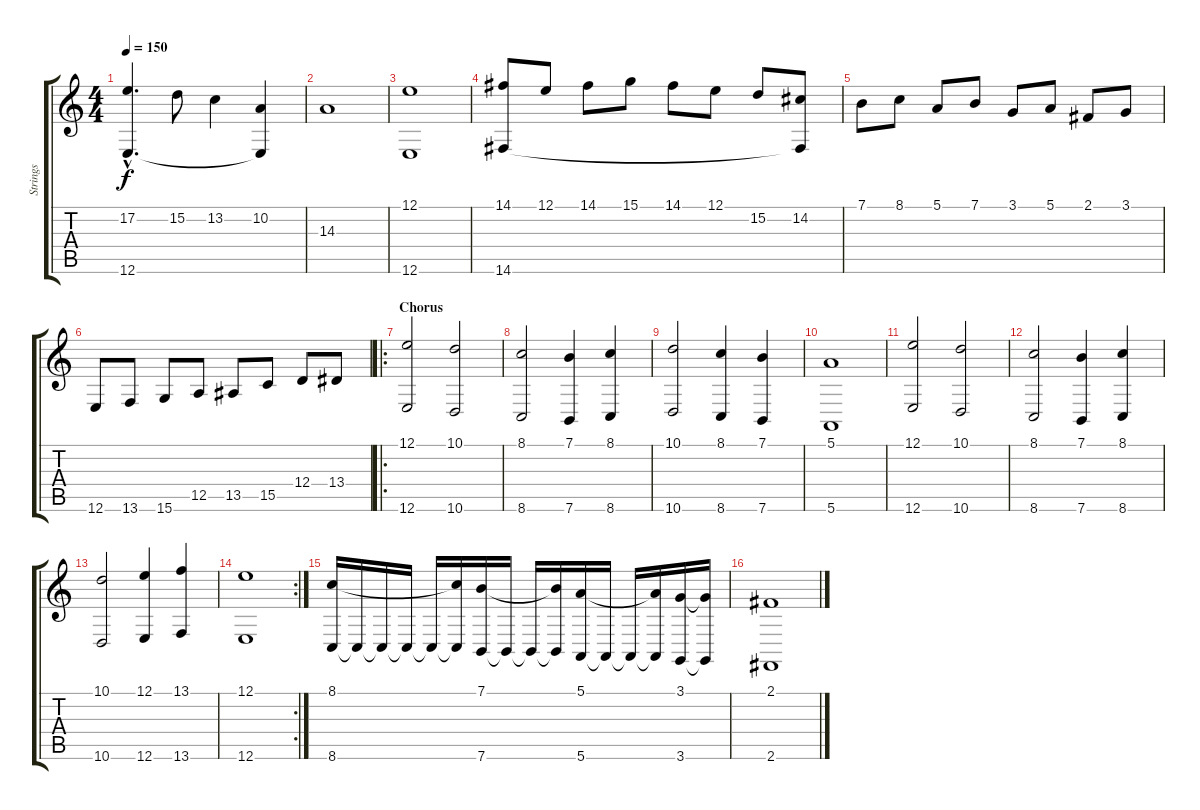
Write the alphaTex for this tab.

\track ("Strings" "Strings") {instrument stringensemble1}
\staff {score tabs}
\tuning (E4 B3 G3 D3 A2 E2) {hide}
\ts (4 4)
\tempo 150
\clef g2
\ks c
(17.2{hac} 12.6{hac}).4{d dy f} 15.2.8 13.2.4 (10.2 12.6{t}).4 |
14.3.1 |
(12.1 12.6).1 |
(14.1 14.6).8 12.1.8 14.1.8 15.1.8 14.1.8 12.1.8 15.2.8 (14.2 14.6{t}).8 |
7.1.8 8.1.8 5.1.8 7.1.8 3.1.8 5.1.8 2.1.8 3.1.8 |
12.6.8 13.6.8 15.6.8 12.5.8 13.5.8 15.5.8 12.4.8 13.4.8 |
\ro
\section ("" "Chorus")
(12.1 12.6).2 (10.1 10.6).2 |
(8.1 8.6).2 (7.1 7.6).4 (8.1 8.6).4 |
(10.1 10.6).2 (8.1 8.6).4 (7.1 7.6).4 |
(5.1 5.6).1 |
(12.1 12.6).2 (10.1 10.6).2 |
(8.1 8.6).2 (7.1 7.6).4 (8.1 8.6).4 |
(10.1 10.6).2 (12.1 12.6).4 (13.1 13.6).4 |
\rc 2
(12.1 12.6).1 |
(8.1 8.6).16 8.6{t}.16 8.6{t}.16 8.6{t}.16 8.6{t}.16 (8.1{t} 8.6{t}).16 (7.1 7.6).16 7.6{t}.16 7.6{t}.16 (7.1{t} 7.6{t}).16 (5.1 5.6).16 5.6{t}.16 5.6{t}.16 (5.1{t} 5.6{t}).16 (3.1 3.6).16 (3.1{t} 3.6{t}).16 |
(2.1 2.6).1
